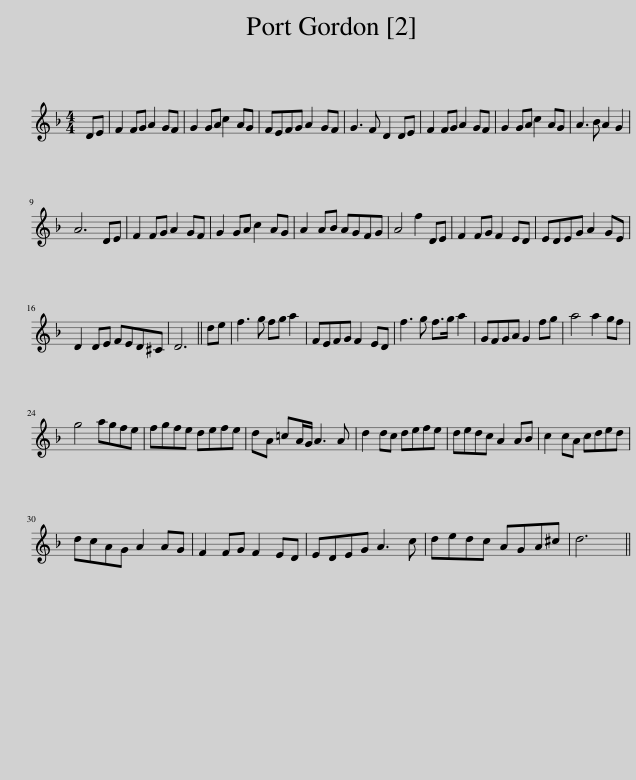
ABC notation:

X:1
L:1/8
M:4/4
I:linebreak $
K:Dmin
V:1 treble
V:1
 DE | F2 FG A2 GF | G2 GA c2 AG | FEFG A2 GF | G3 F D2 DE | %5
 F2 FG A2 GF | G2 GA c2 AG | A3 B A2 G2 |$ A6 DE | F2 FG A2 GF | %10
 G2 GA c2 AG | A2 AB AGFG | A4 f2 DE | F2 FG F2 ED | EDEG A2 GE |$ %15
 D2 DE FED^C | D6 || de | f3 g fg a2 | FEFG F2 ED | %20
 f3 g f>g a2 | GFGA G2 fg | a4 a2 gf |$ g4 agfe | fgfe defe | %25
 dA =cA/G/ A3 A | d2 dc defe | dedc A2 AB | c2 cA cded |$ dcAG A2 AG | %30
 F2 FG F2 ED | EDEG A3 c | dedc AGA^c | d6 || %34
